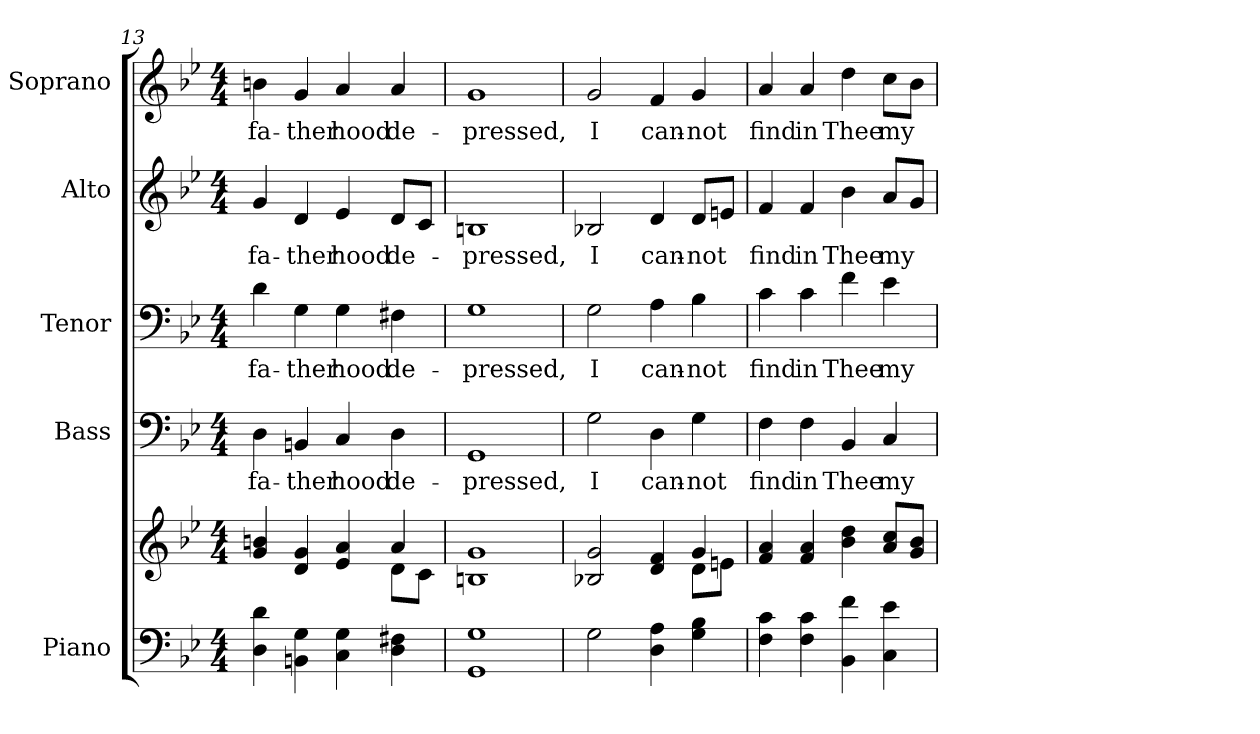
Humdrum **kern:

**kern	**kern	**kern	**text	**kern	**text	**kern	**text	**kern	**text
*part5	*part5	*part4	*part4	*part3	*part3	*part2	*part2	*part1	*part1
*staff6	*staff5	*staff4	*staff4	*staff3	*staff3	*staff2	*staff2	*staff1	*staff1
*I"Piano	*	*I"Bass	*	*I"Tenor	*	*I"Alto	*	*I"Soprano	*
*I'Pno.	*	*I'B.	*	*I'T.	*	*I'A.	*	*I'S.	*
*clefF4	*clefG2	*clefF4	*	*clefF4	*	*clefG2	*	*clefG2	*
*k[b-e-]	*k[b-e-]	*k[b-e-]	*	*k[b-e-]	*	*k[b-e-]	*	*k[b-e-]	*
*B-:	*B-:	*B-:	*	*B-:	*	*B-:	*	*B-:	*
*M4/4	*M4/4	*M4/4	*	*M4/4	*	*M4/4	*	*M4/4	*
=13	=13	=13	=13	=13	=13	=13	=13	=13	=13
*	*^	*	*	*	*	*	*	*	*
!	!	!	!	!LO:LY:b:color=#000000	!	!	!	!	!	!
!	!	!	!	!	!	!LO:LY:b:color=#000000	!	!	!	!
!	!	!	!	!	!	!	!	!LO:LY:b:color=#000000	!	!
!	!	!	!	!	!	!	!	!	!	!LO:LY:b:color=#000000
4Di\ 4di	4gi/ 4bni	2ryy	4Di\	fa-	4di\	fa-	4gi/	fa-	4bni\	fa-
!	!	!	!	!LO:LY:b:color=#000000	!	!	!	!	!	!
!	!	!	!	!	!	!LO:LY:b:color=#000000	!	!	!	!
!	!	!	!	!	!	!	!	!LO:LY:b:color=#000000	!	!
!	!	!	!	!	!	!	!	!	!	!LO:LY:b:color=#000000
4BBni\ 4Gi	4di/ 4gi	.	4BBni/	-ther	4Gi\	-ther	4di/	-ther	4gi/	-ther
!	!	!	!	!LO:LY:b:color=#000000	!	!	!	!	!	!
!	!	!	!	!	!	!LO:LY:b:color=#000000	!	!	!	!
!	!	!	!	!	!	!	!	!LO:LY:b:color=#000000	!	!
!	!	!	!	!	!	!	!	!	!	!LO:LY:b:color=#000000
4Ci\ 4Gi	4e-i/ 4ai	4ryy	4Ci/	hood	4Gi\	hood	4e-i/	hood	4ai/	hood
!	!	!	!	!LO:LY:b:color=#000000	!	!	!	!	!	!
!	!	!	!	!	!	!LO:LY:b:color=#000000	!	!	!	!
!	!	!	!	!	!	!	!	!LO:LY:b:color=#000000	!	!
!	!	!	!	!	!	!	!	!	!	!LO:LY:b:color=#000000
4Di\ 4F#Xi	4ai/	8di\L	4Di\	de-	4F#Xi\	de-	8di/L	de-	4ai/	de-
.	.	8ci\J	.	.	.	.	8ci/J	.	.	.
*	*v	*v	*	*	*	*	*	*	*	*
!!LO:PB:g=z
=14	=14	=14	=14	=14	=14	=14	=14	=14	=14
*	*^	*	*	*	*	*	*	*	*
!	!	!	!	!LO:LY:b:color=#000000	!	!	!	!	!	!
*	*v	*v	*	*	*	*	*	*	*	*
*	*^	*	*	*	*	*	*	*	*
!	!	!	!	!	!	!LO:LY:b:color=#000000	!	!	!	!
*	*v	*v	*	*	*	*	*	*	*	*
*	*^	*	*	*	*	*	*	*	*
!	!	!	!	!	!	!	!	!LO:LY:b:color=#000000	!	!
*	*v	*v	*	*	*	*	*	*	*	*
*	*^	*	*	*	*	*	*	*	*
!	!	!	!	!	!	!	!	!	!	!LO:LY:b:color=#000000
*	*v	*v	*	*	*	*	*	*	*	*
1GGi 1Gi	1Bni 1gi	1GGi	-pressed,	1Gi	-pressed,	1Bni	-pressed,	1gi	-pressed,
=15	=15	=15	=15	=15	=15	=15	=15	=15	=15
*	*^	*	*	*	*	*	*	*	*
!	!	!	!	!LO:LY:b:color=#000000	!	!	!	!	!	!
!	!	!	!	!	!	!LO:LY:b:color=#000000	!	!	!	!
!	!	!	!	!	!	!	!	!LO:LY:b:color=#000000	!	!
!	!	!	!	!	!	!	!	!	!	!LO:LY:b:color=#000000
2Gi\	2B-Xi/ 2gi	2ryy	2Gi\	I	2Gi\	I	2B-Xi/	I	2gi/	I
!	!	!	!	!LO:LY:b:color=#000000	!	!	!	!	!	!
!	!	!	!	!	!	!LO:LY:b:color=#000000	!	!	!	!
!	!	!	!	!	!	!	!	!LO:LY:b:color=#000000	!	!
!	!	!	!	!	!	!	!	!	!	!LO:LY:b:color=#000000
4Di\ 4Ai	4di/ 4fi	4ryy	4Di\	can-	4Ai\	can-	4di/	can-	4fi/	can-
!	!	!	!	!LO:LY:b:color=#000000	!	!	!	!	!	!
!	!	!	!	!	!	!LO:LY:b:color=#000000	!	!	!	!
!	!	!	!	!	!	!	!	!LO:LY:b:color=#000000	!	!
!	!	!	!	!	!	!	!	!	!	!LO:LY:b:color=#000000
4Gi\ 4B-i	4gi/	8di\L	4Gi\	-not	4B-i\	-not	8di/L	-not	4gi/	-not
.	.	8eni\J	.	.	.	.	8eni/J	.	.	.
*	*v	*v	*	*	*	*	*	*	*	*
!!LO:PB:g=z
=16	=16	=16	=16	=16	=16	=16	=16	=16	=16
*	*^	*	*	*	*	*	*	*	*
!	!	!	!	!LO:LY:b:color=#000000	!	!	!	!	!	!
*	*v	*v	*	*	*	*	*	*	*	*
*	*^	*	*	*	*	*	*	*	*
!	!	!	!	!	!	!LO:LY:b:color=#000000	!	!	!	!
*	*v	*v	*	*	*	*	*	*	*	*
*	*^	*	*	*	*	*	*	*	*
!	!	!	!	!	!	!	!	!LO:LY:b:color=#000000	!	!
*	*v	*v	*	*	*	*	*	*	*	*
*	*^	*	*	*	*	*	*	*	*
!	!	!	!	!	!	!	!	!	!	!LO:LY:b:color=#000000
*	*v	*v	*	*	*	*	*	*	*	*
4Fi\ 4ci	4fi/ 4ai	4Fi\	find	4ci\	find	4fi/	find	4ai/	find
!	!	!	!LO:LY:b:color=#000000	!	!	!	!	!	!
!	!	!	!	!	!LO:LY:b:color=#000000	!	!	!	!
!	!	!	!	!	!	!	!LO:LY:b:color=#000000	!	!
!	!	!	!	!	!	!	!	!	!LO:LY:b:color=#000000
4Fi\ 4ci	4fi/ 4ai	4Fi\	in	4ci\	in	4fi/	in	4ai/	in
!	!	!	!LO:LY:b:color=#000000	!	!	!	!	!	!
!	!	!	!	!	!LO:LY:b:color=#000000	!	!	!	!
!	!	!	!	!	!	!	!LO:LY:b:color=#000000	!	!
!	!	!	!	!	!	!	!	!	!LO:LY:b:color=#000000
4BB-i\ 4fi	4b-i\ 4ddi	4BB-i/	Thee	4fi\	Thee	4b-i\	Thee	4ddi\	Thee
!	!	!	!LO:LY:b:color=#000000	!	!	!	!	!	!
!	!	!	!	!	!LO:LY:b:color=#000000	!	!	!	!
!	!	!	!	!	!	!	!LO:LY:b:color=#000000	!	!
!	!	!	!	!	!	!	!	!	!LO:LY:b:color=#000000
4Ci\ 4e-i	8ai/ 8cciL	4Ci/	my	4e-i\	my	8ai/L	my	8cci\L	my
.	8gi/ 8b-iJ	.	.	.	.	8gi/J	.	8b-i\J	.
=	=	=	=	=	=	=	=	=	=
*-	*-	*-	*-	*-	*-	*-	*-	*-	*-
